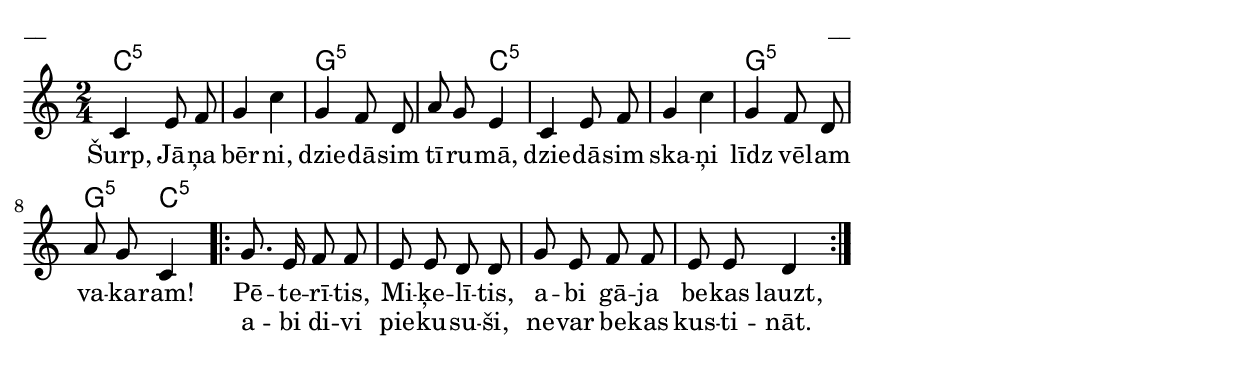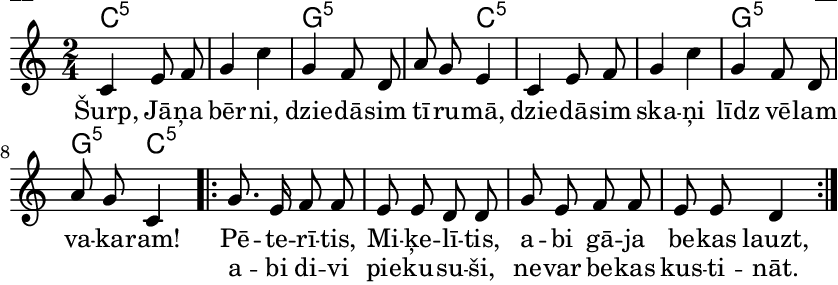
\version "2.13.18"
#(ly:set-option 'crop #t)

%\header {
%    title = "Šurp, Jāņa bērni"
%}
\paper {
line-width = 14\cm
left-margin = 0.4\cm
between-system-padding = 0.1\cm
between-system-space = 0.1\cm
}
\layout {
indent = #0
ragged-last = ##f
}


voiceA = \relative c' {
\clef "treble"
\key c \major
\time 2/4
c4 e8 f | g4 c | g4 f8 d | a'8 g e4
c4 e8 f | g4 c | g4 f8 d | a'8 g c,4
\repeat volta 2 {
g'8. e16 f8 f | e8 e d d | 
g8 e f8 f | e8 e d4
}
} 



lyricAA = \lyricmode {
Šurp, Jā -- ņa bēr -- ni, dzie -- dā -- sim tī -- ru -- mā, 
dzie -- dā -- sim ska -- ņi līdz vē -- lam va -- ka -- ram!
Pē -- te -- rī -- tis, Mi -- ķe -- lī -- tis, 
a -- bi gā -- ja be -- kas lauzt, 
}

lyricAB = \lyricmode {
_ _ _ _ _ _ _ _ 
_ _ _ _ _ _ _ _ 
_ _ _ _ _ _ a -- bi di -- vi pie -- ku -- su -- ši, 
ne -- var be -- kas kus -- ti -- nāt.
}

chordsA = \chordmode {
\time 2/4
c2:5 | c2:5 | g2:5 | g4:5 c4:5 | c2:5 | c2:5 | g2:5 | g4:5 c4:5 
\repeat volta 2 {
c2:5 | c2:5 | c2:5 | c2:5 |
}
}

fullScore = <<
\new ChordNames { 
\set chordChanges = ##t
\chordsA 
}
\new Staff {
<<
\new Voice = "voiceA" { \oneVoice \autoBeamOff \voiceA }
\new Lyrics \lyricsto "voiceA" \lyricAA
\new Lyrics \lyricsto "voiceA" \lyricAB
>>
}
>>

\score {
\fullScore
\header { piece = "__" opus = "__" }
}
\markup { \with-color #(x11-color 'white) \sans \smaller "__" }
\score {
\unfoldRepeats
\fullScore
\midi {
\context { \Staff \remove "Staff_performer" }
\context { \Voice \consists "Staff_performer" }
}
}



